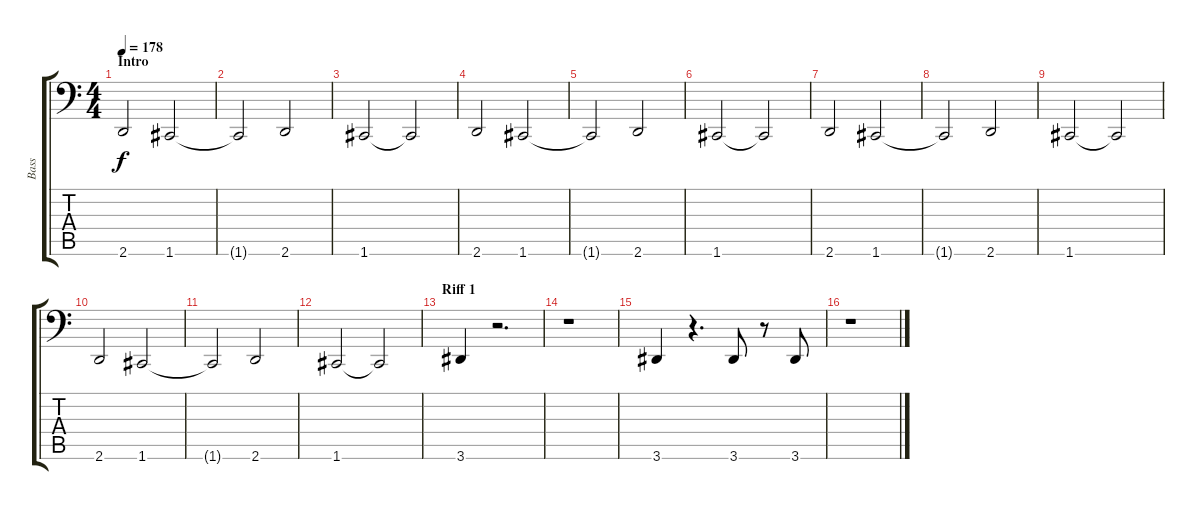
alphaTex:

\track ("Bass" "Bass") {instrument electricbasspick}
\staff {score tabs}
\tuning (D3 A2 F2 C2 G1 C1) {hide}
\ts (4 4)
\section ("" "Intro")
\tempo 178
\clef f4
\ks c
2.6.2{dy f instrument electricbasspick} 1.6.2 |
1.6{t}.2 2.6.2 |
1.6.2 1.6{t}.2 |
2.6.2 1.6.2 |
1.6{t}.2 2.6.2 |
1.6.2 1.6{t}.2 |
2.6.2 1.6.2 |
1.6{t}.2 2.6.2 |
1.6.2 1.6{t}.2 |
2.6.2 1.6.2 |
1.6{t}.2 2.6.2 |
1.6.2 1.6{t}.2 |
\section ("" "Riff 1")
3.6.4 r.2{d} |
r.1 |
3.6.4 r.4{d} 3.6.8 r.8 3.6.8 |
r.1
